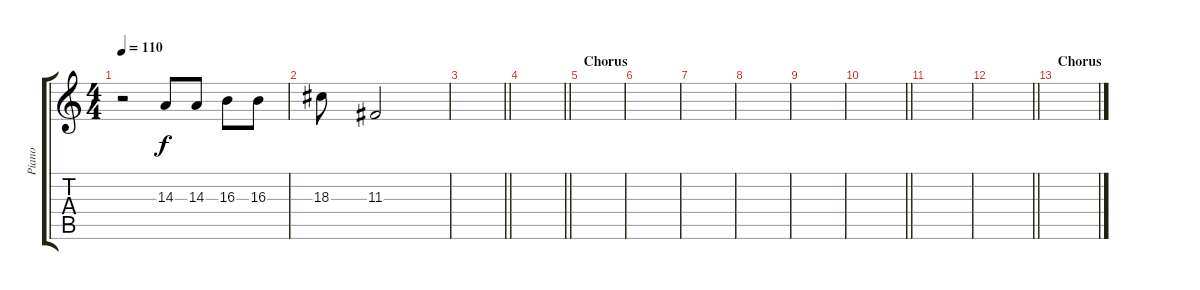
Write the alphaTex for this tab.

\track ("Piano" "Piano") {instrument acousticgrandpiano}
\staff {score tabs}
\tuning (E4 B3 G3 D3 A2 E2) {hide}
\ts (4 4)
\tempo 110
\clef g2
\ks c
r.2{dy f} 14.3.8 14.3.8 16.3.8 16.3.8 |
18.3.8 11.3.2 |
\barLineRight lightlight
|
\barLineRight lightlight
|
\section ("" "Chorus")
|
|
|
|
|
\barLineRight lightlight
|
|
\barLineRight lightlight
|
\section ("" "Chorus")
